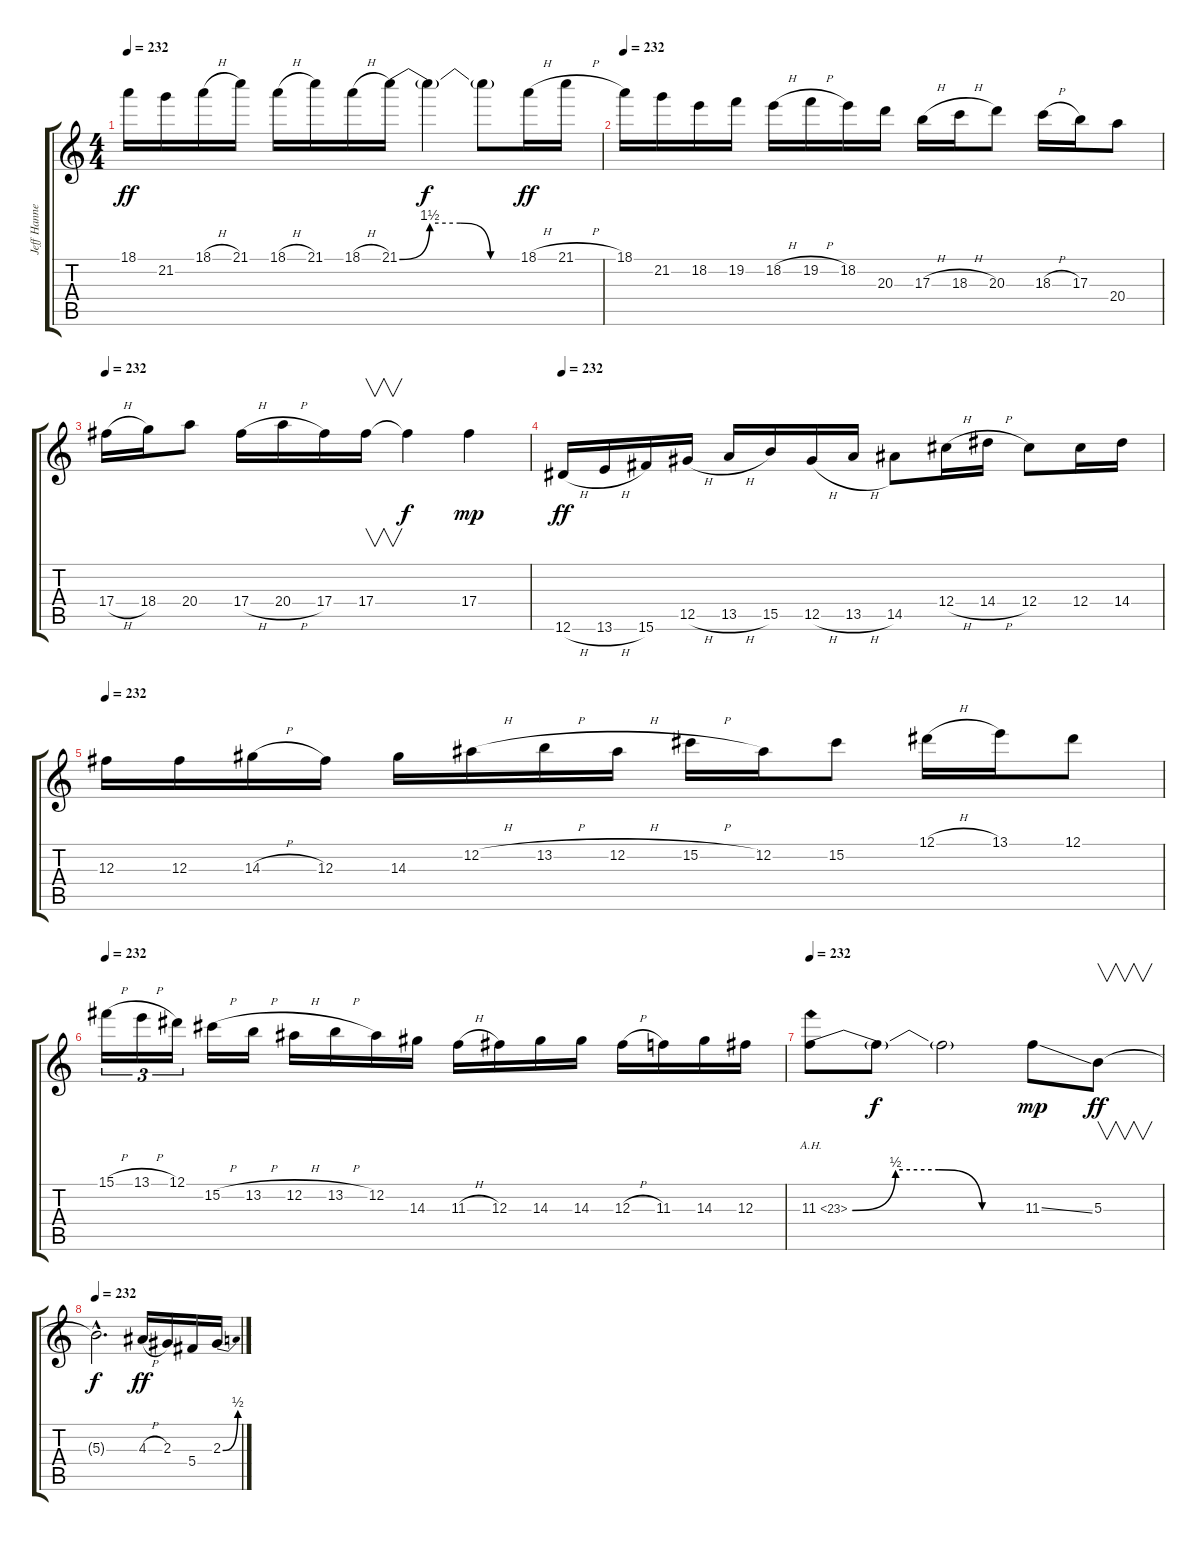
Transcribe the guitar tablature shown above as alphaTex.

\track ("Jeff Hanneman" "Jeff Hanne") {instrument distortionguitar}
\staff {score tabs}
\tuning (Eb4 Bb3 Gb3 Db3 Ab2 Eb2) {hide}
\ts (4 4)
\tempo 232
\clef g2
\ks c
18.1.16{dy ff} 21.2.16 18.1{h}.16 21.1.16 18.1{h}.16 21.1.16 18.1{h}.16 21.1{be (custom 0 0 15 6 30 6 45 0 60 0)}.16 21.1{t}.4{dy f} 21.1{t}.8 18.1{h}.16{dy ff} 21.1{h}.16 |
\tempo 232
18.1.16 21.2.16 18.2.16 19.2.16 18.2{h}.16 19.2{h}.16 18.2.16 20.3.16 17.3{h}.16 18.3{h}.16 20.3.8 18.3{h}.16 17.3.16 20.4.8 |
\tempo 232
17.4{h}.16 18.4.16 20.4.8 17.4{h}.16 20.4{h}.16 17.4.16 17.4.16{v} 17.4{t}.4{dy f} 17.4.4{dy mp} |
\tempo 232
12.6{h}.16{dy ff} 13.6{h}.16 15.6.16 12.5{h}.16 13.5{h}.16 15.5.16 12.5{h}.16 13.5{h}.16 14.5.8 12.4{h}.16 14.4{h}.16 12.4.8 12.4.16 14.4.16 |
\tempo 232
12.3.16 12.3.16 14.3{h}.16 12.3.16 14.3.16 12.2{h}.16 13.2{h}.16 12.2{h}.16 15.2{h}.16 12.2.16 15.2.8 12.1{h}.16 13.1.16 12.1.8 |
\tempo 232
15.1{h}.16{tu (3 2)} 13.1{h}.16{tu (3 2)} 12.1.16{tu (3 2)} 15.2{h}.16 13.2{h}.16 12.2{h}.16 13.2{h}.16 12.2.16 14.3.16 11.3{h}.16 12.3.16 14.3.16 14.3.16 12.3{h}.16 11.3.16 14.3.16 12.3.16 |
\tempo 232
11.3{be (custom 0 0 15 2 30 2 45 0 60 0) ah 12}.8 11.3{t}.8{dy f} 11.3{t}.2 11.3{ss}.8{dy mp} 5.3.8{v dy ff} |
\tempo 232
5.3{hac t}.2{d dy f} 4.3{h}.16{dy ff} 2.3.16 5.4.16 2.3{be (bend 0 0 60 2)}.16
